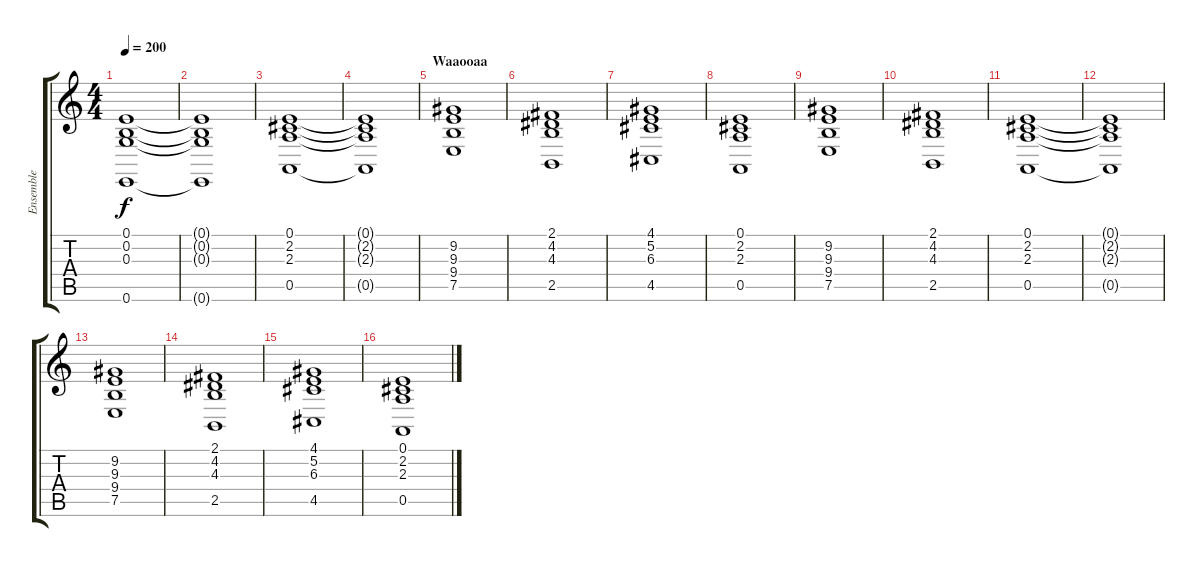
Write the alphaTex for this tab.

\track ("Ensemble" "Ensemble") {instrument stringensemble1}
\staff {score tabs}
\tuning (E4 B3 G3 D3 A2 E2) {hide}
\ts (4 4)
\tempo 200
\clef g2
\ks c
(0.1 0.2 0.3 0.6).1{dy f} |
(0.1{t} 0.2{t} 0.3{t} 0.6{t}).1 |
(0.1 2.2 2.3 0.5).1 |
(0.1{t} 2.2{t} 2.3{t} 0.5{t}).1 |
\section ("" "Waaooaa")
(9.2 9.3 9.4 7.5).1 |
(2.1 4.2 4.3 2.5).1 |
(4.1 5.2 6.3 4.5).1 |
(0.1 2.2 2.3 0.5).1 |
(9.2 9.3 9.4 7.5).1 |
(2.1 4.2 4.3 2.5).1 |
(0.1 2.2 2.3 0.5).1 |
(0.1{t} 2.2{t} 2.3{t} 0.5{t}).1 |
(9.2 9.3 9.4 7.5).1 |
(2.1 4.2 4.3 2.5).1 |
(4.1 5.2 6.3 4.5).1 |
(0.1 2.2 2.3 0.5).1
